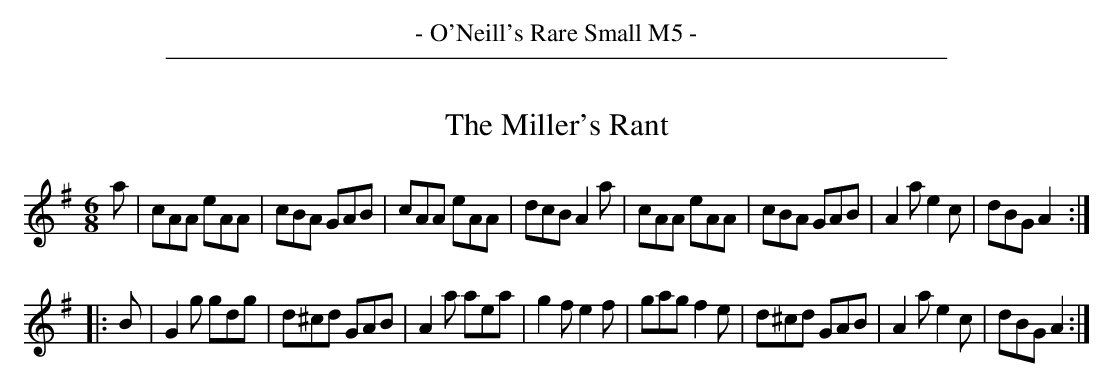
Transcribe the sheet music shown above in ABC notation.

X:1
T: The Miller's Rant
M: 6/8
L: 1/8
K: Ador
a |\
cAA eAA | cBA GAB | cAA eAA | dcB A2a |\
cAA eAA | cBA GAB | A2a e2c | dBG A2 :|
|: B |\
G2g gdg | d^cd GAB | A2a aea | g2f e2f |\
gag f2e | d^cd GAB | A2a e2c | dBG A2 :|
